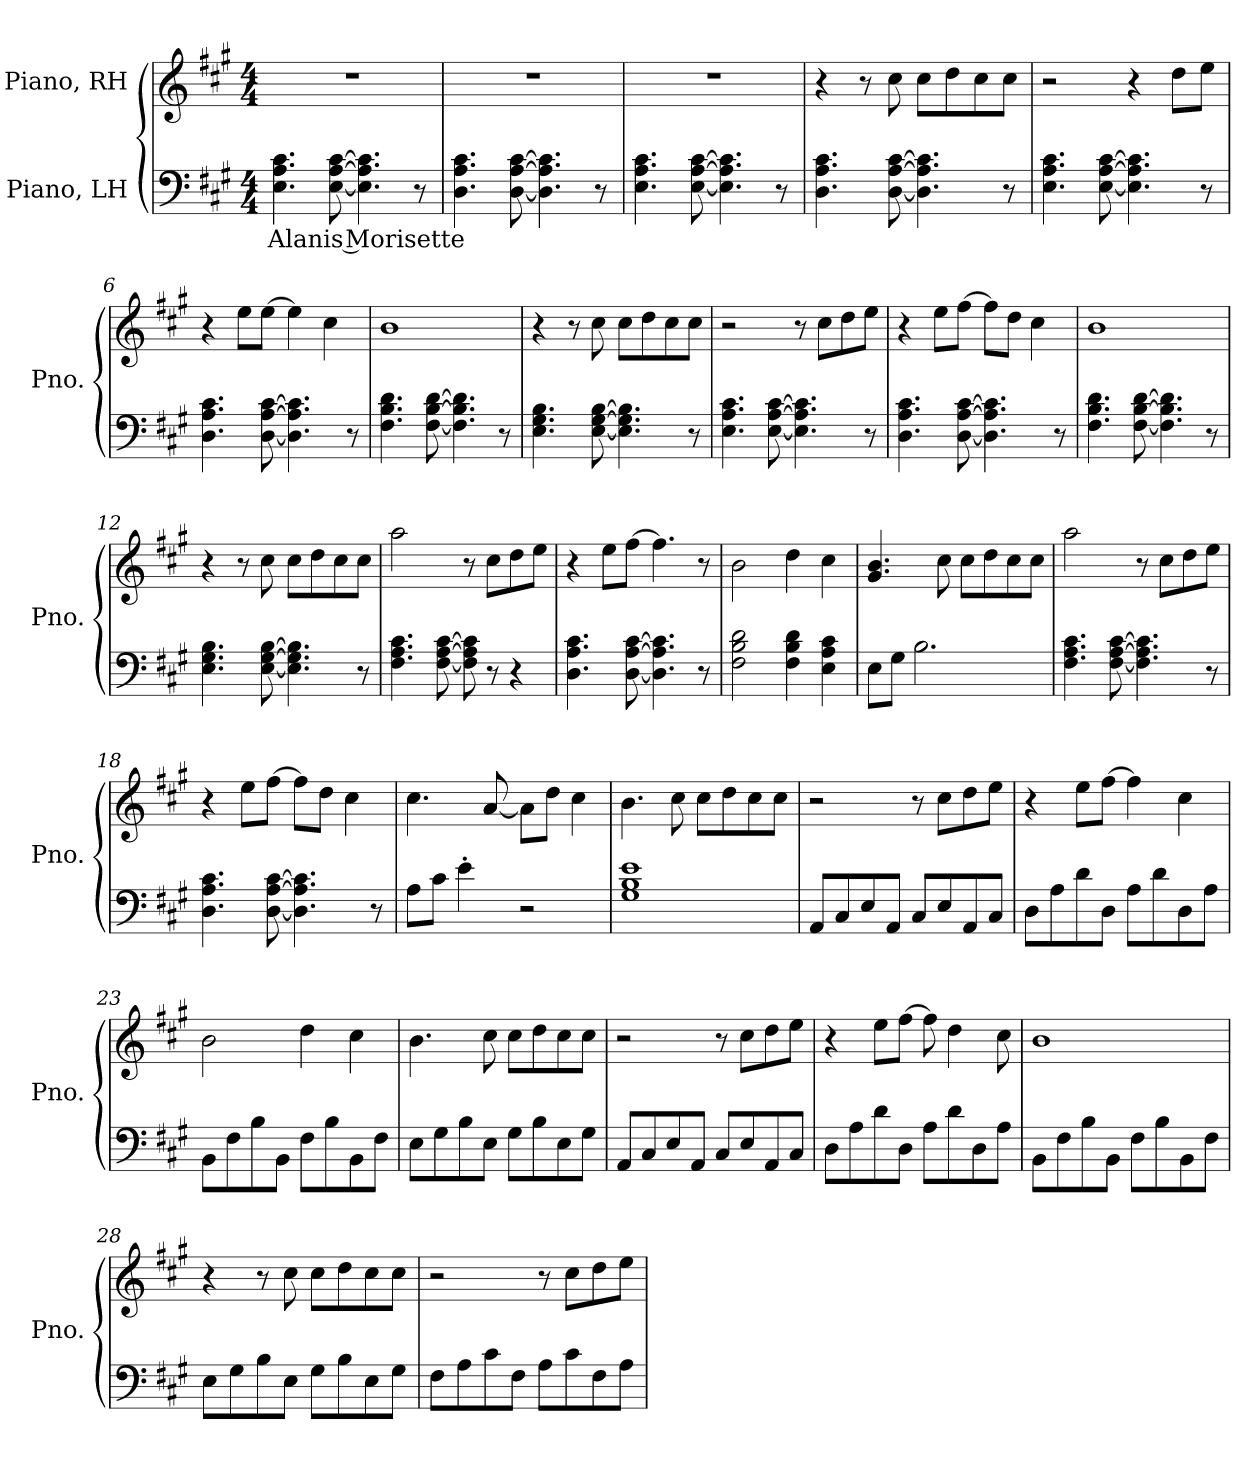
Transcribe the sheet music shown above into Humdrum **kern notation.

**kern	**text	**kern
*part2	*part2	*part1
*staff2	*staff2	*staff1
*I"Piano, LH	*	*I"Piano, RH
*I'Pno.	*	*I'Pno.
*clefF4	*	*clefG2
*k[f#c#g#]	*	*k[f#c#g#]
*M4/4	*	*M4/4
*MM90	*	*MM90
=1	=1	=1
!	!LO:LY:b	!
4.E\ 4.A\ 4.c#\	Alanis Morisette	1r
[8E\ [8A\ [8c#\	.	.
4.E\] 4.A\] 4.c#\]	.	.
8r	.	.
=2	=2	=2
4.D\ 4.A\ 4.c#\	.	1r
[8D\ [8A\ [8c#\	.	.
4.D\] 4.A\] 4.c#\]	.	.
8r	.	.
=3	=3	=3
4.E\ 4.A\ 4.c#\	.	1r
[8E\ [8A\ [8c#\	.	.
4.E\] 4.A\] 4.c#\]	.	.
8r	.	.
=4	=4	=4
4.D\ 4.A\ 4.c#\	.	4r
.	.	8r
[8D\ [8A\ [8c#\	.	8cc#\
4.D\] 4.A\] 4.c#\]	.	8cc#\L
.	.	8dd\
.	.	8cc#\
8r	.	8cc#\J
!!LO:LB:g=z
=5	=5	=5
4.E\ 4.A\ 4.c#\	.	2r
[8E\ [8A\ [8c#\	.	.
4.E\] 4.A\] 4.c#\]	.	4r
.	.	8dd\L
8r	.	8ee\J
=6	=6	=6
4.D\ 4.A\ 4.c#\	.	4r
.	.	8ee\L
[8D\ [8A\ [8c#\	.	[8ee\J
4.D\] 4.A\] 4.c#\]	.	4ee\]
.	.	4cc#\
8r	.	.
=7	=7	=7
4.F#\ 4.B\ 4.d\	.	1b
[8F#\ [8B\ [8d\	.	.
4.F#\] 4.B\] 4.d\]	.	.
8r	.	.
=8	=8	=8
4.E\ 4.G#\ 4.B\	.	4r
.	.	8r
[8E\ [8G#\ [8B\	.	8cc#\
4.E\] 4.G#\] 4.B\]	.	8cc#\L
.	.	8dd\
.	.	8cc#\
8r	.	8cc#\J
=9	=9	=9
4.E\ 4.A\ 4.c#\	.	2r
[8E\ [8A\ [8c#\	.	.
4.E\] 4.A\] 4.c#\]	.	8r
.	.	8cc#\L
.	.	8dd\
8r	.	8ee\J
!!LO:LB:g=z
=10	=10	=10
4.D\ 4.A\ 4.c#\	.	4r
.	.	8ee\L
[8D\ [8A\ [8c#\	.	[8ff#\J
4.D\] 4.A\] 4.c#\]	.	8ff#\L]
.	.	8dd\J
.	.	4cc#\
8r	.	.
=11	=11	=11
4.F#\ 4.B\ 4.d\	.	1b
[8F#\ [8B\ [8d\	.	.
4.F#\] 4.B\] 4.d\]	.	.
8r	.	.
=12	=12	=12
4.E\ 4.G#\ 4.B\	.	4r
.	.	8r
[8E\ [8G#\ [8B\	.	8cc#\
4.E\] 4.G#\] 4.B\]	.	8cc#\L
.	.	8dd\
.	.	8cc#\
8r	.	8cc#\J
=13	=13	=13
4.F#\ 4.A\ 4.c#\	.	2aa\
[8F#\ [8A\ [8c#\	.	.
8F#\] 8A\] 8c#\]	.	8r
8r	.	8cc#\L
4r	.	8dd\
.	.	8ee\J
=14	=14	=14
4.D\ 4.A\ 4.c#\	.	4r
.	.	8ee\L
[8D\ [8A\ [8c#\	.	[8ff#\J
4.D\] 4.A\] 4.c#\]	.	4.ff#\]
8r	.	8r
=15	=15	=15
2F#\ 2B\ 2d\	.	2b\
4F#\ 4B\ 4d\	.	4dd\
4E\ 4A\ 4c#\	.	4cc#\
!!LO:LB:g=z
=16	=16	=16
8E\L	.	4.g#/ 4.b/
8G#\J	.	.
2.B\	.	.
.	.	8cc#\
.	.	8cc#\L
.	.	8dd\
.	.	8cc#\
.	.	8cc#\J
=17	=17	=17
4.F#\ 4.A\ 4.c#\	.	2aa\
[8F#\ [8A\ [8c#\	.	.
4.F#\] 4.A\] 4.c#\]	.	8r
.	.	8cc#\L
.	.	8dd\
8r	.	8ee\J
=18	=18	=18
4.D\ 4.A\ 4.c#\	.	4r
.	.	8ee\L
[8D\ [8A\ [8c#\	.	[8ff#\J
4.D\] 4.A\] 4.c#\]	.	8ff#\L]
.	.	8dd\J
.	.	4cc#\
8r	.	.
=19	=19	=19
8A\L	.	4.cc#\
8c#\J	.	.
4e'\	.	.
.	.	[8a/
2r	.	8a\L]
.	.	8dd\J
.	.	4cc#\
=20	=20	=20
1G# 1B 1e	.	4.b\
.	.	8cc#\
.	.	8cc#\L
.	.	8dd\
.	.	8cc#\
.	.	8cc#\J
!!LO:LB:g=z
=21	=21	=21
8AA/L	.	2r
8C#/	.	.
8E/	.	.
8AA/J	.	.
8C#/L	.	8r
8E/	.	8cc#\L
8AA/	.	8dd\
8C#/J	.	8ee\J
=22	=22	=22
8D\L	.	4r
8A\	.	.
8d\	.	8ee\L
8D\J	.	[8ff#\J
8A\L	.	4ff#\]
8d\	.	.
8D\	.	4cc#\
8A\J	.	.
=23	=23	=23
8BB\L	.	2b\
8F#\	.	.
8B\	.	.
8BB\J	.	.
8F#\L	.	4dd\
8B\	.	.
8BB\	.	4cc#\
8F#\J	.	.
=24	=24	=24
8E\L	.	4.b\
8G#\	.	.
8B\	.	.
8E\J	.	8cc#\
8G#\L	.	8cc#\L
8B\	.	8dd\
8E\	.	8cc#\
8G#\J	.	8cc#\J
=25	=25	=25
8AA/L	.	2r
8C#/	.	.
8E/	.	.
8AA/J	.	.
8C#/L	.	8r
8E/	.	8cc#\L
8AA/	.	8dd\
8C#/J	.	8ee\J
!!LO:LB:g=z
=26	=26	=26
8D\L	.	4r
8A\	.	.
8d\	.	8ee\L
8D\J	.	[8ff#\J
8A\L	.	8ff#\]
8d\	.	4dd\
8D\	.	.
8A\J	.	8cc#\
=27	=27	=27
8BB\L	.	1b
8F#\	.	.
8B\	.	.
8BB\J	.	.
8F#\L	.	.
8B\	.	.
8BB\	.	.
8F#\J	.	.
=28	=28	=28
8E\L	.	4r
8G#\	.	.
8B\	.	8r
8E\J	.	8cc#\
8G#\L	.	8cc#\L
8B\	.	8dd\
8E\	.	8cc#\
8G#\J	.	8cc#\J
=29	=29	=29
8F#\L	.	2r
8A\	.	.
8c#\	.	.
8F#\J	.	.
8A\L	.	8r
8c#\	.	8cc#\L
8F#\	.	8dd\
8A\J	.	8ee\J
=	=	=
*-	*-	*-
